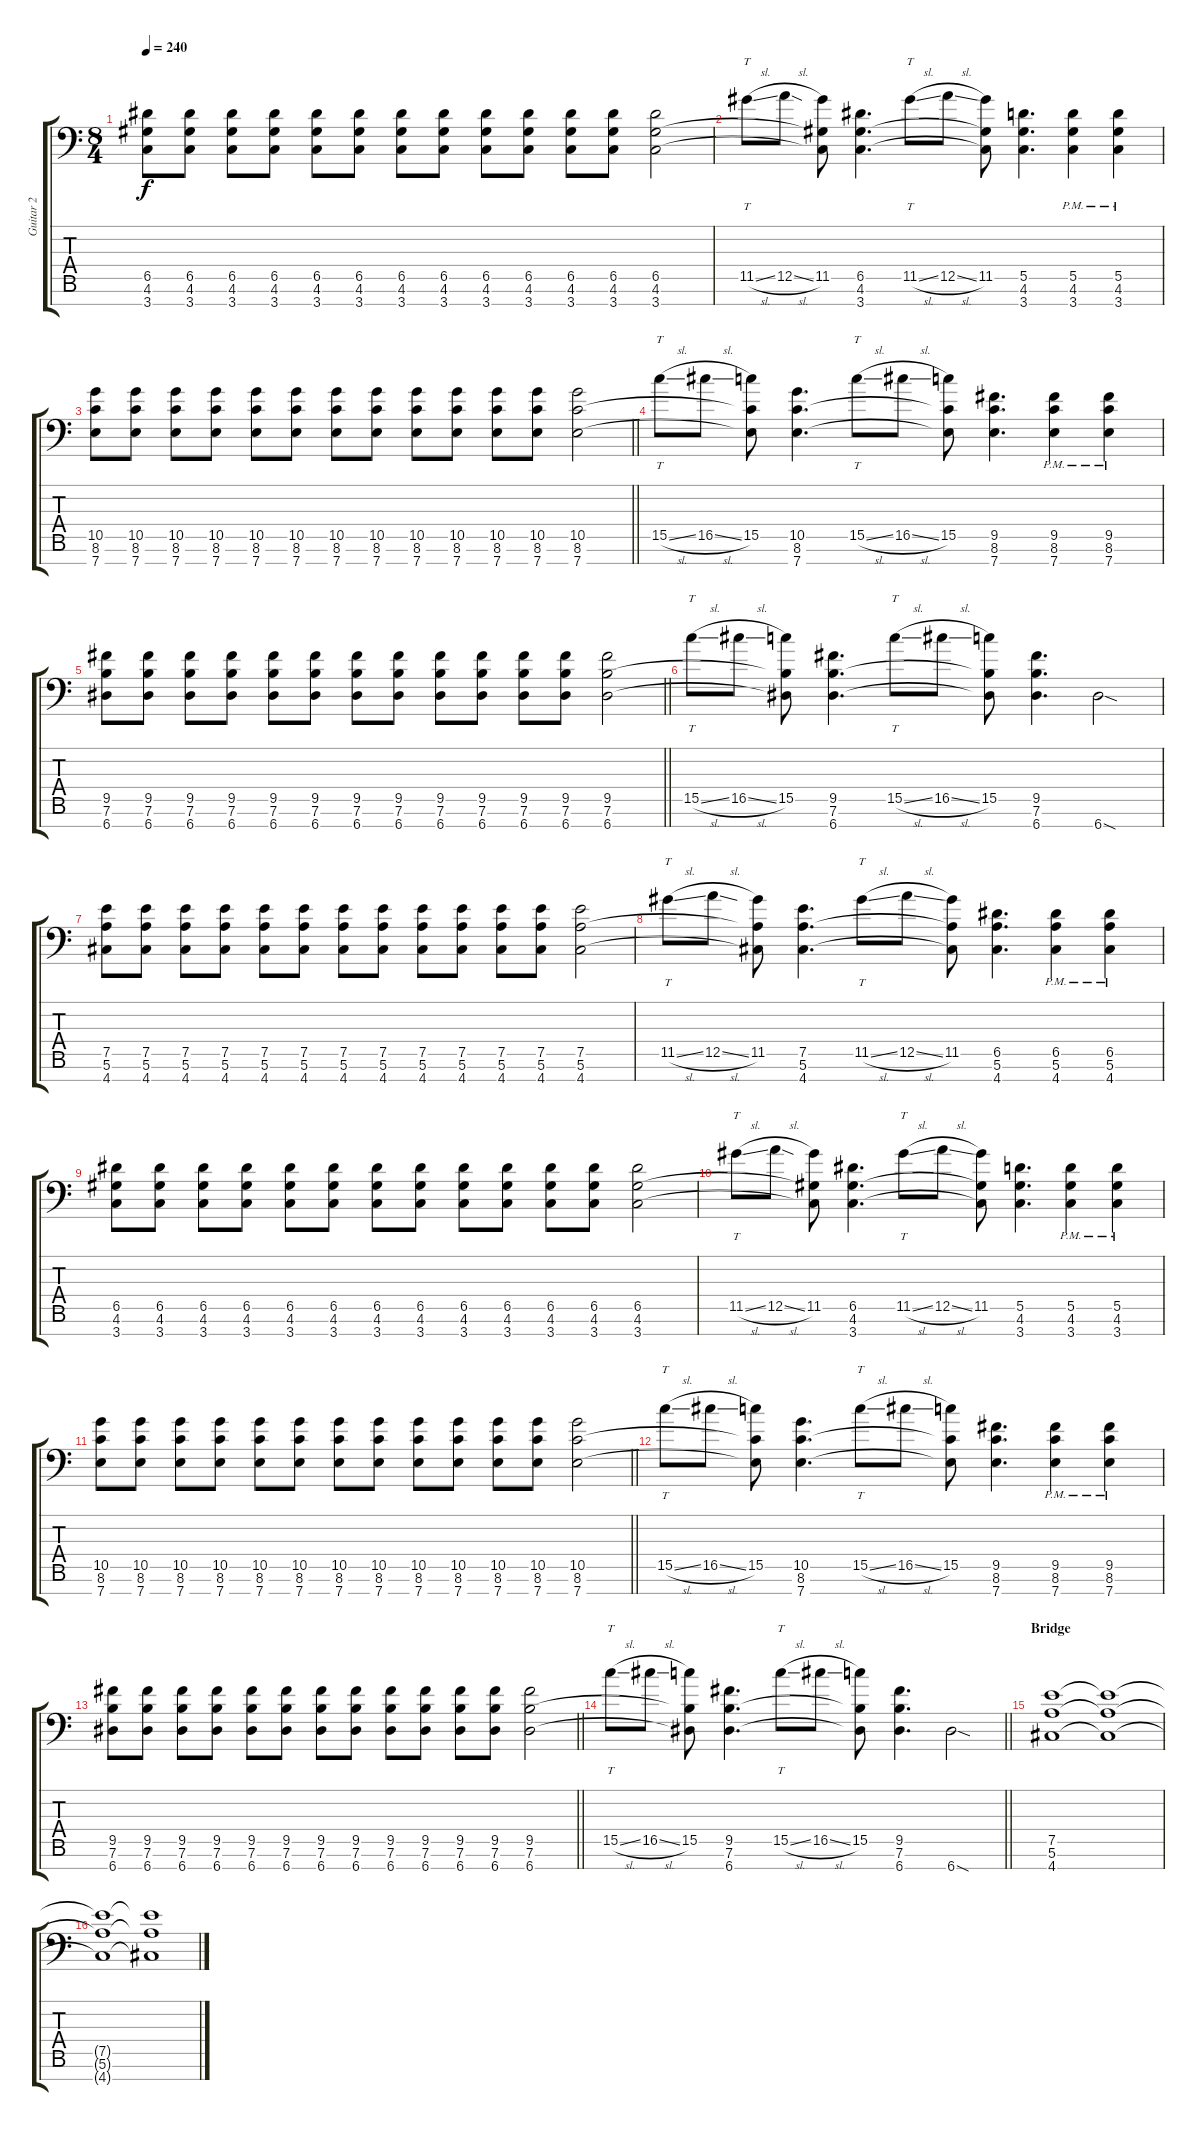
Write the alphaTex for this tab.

\track ("Guitar 2" "Guitar 2") {instrument distortionguitar}
\staff {score tabs}
\tuning (E4 B3 G3 D3 A2 E2 A1) {hide}
\ts (8 4)
\tempo 240
\clef f4
\ks c
(6.5 4.6 3.7).8{dy f} (6.5 4.6 3.7).8 (6.5 4.6 3.7).8 (6.5 4.6 3.7).8 (6.5 4.6 3.7).8 (6.5 4.6 3.7).8 (6.5 4.6 3.7).8 (6.5 4.6 3.7).8 (6.5 4.6 3.7).8 (6.5 4.6 3.7).8 (6.5 4.6 3.7).8 (6.5 4.6 3.7).8 (6.5 4.6 3.7).2 |
11.5{sl}.8{tt} 12.5{sl}.8 (11.5 4.6{t} 3.7{t}).8 (6.5 4.6 3.7).4{d} 11.5{sl}.8{tt} 12.5{sl}.8 (11.5 4.6{t} 3.7{t}).8 (5.5 4.6 3.7).4{d} (5.5{pm} 4.6{pm} 3.7{pm}).4 (5.5{pm} 4.6{pm} 3.7{pm}).4 |
\barLineRight lightlight
(10.5 8.6 7.7).8 (10.5 8.6 7.7).8 (10.5 8.6 7.7).8 (10.5 8.6 7.7).8 (10.5 8.6 7.7).8 (10.5 8.6 7.7).8 (10.5 8.6 7.7).8 (10.5 8.6 7.7).8 (10.5 8.6 7.7).8 (10.5 8.6 7.7).8 (10.5 8.6 7.7).8 (10.5 8.6 7.7).8 (10.5 8.6 7.7).2 |
15.5{sl}.8{tt} 16.5{sl}.8 (15.5 8.6{t} 7.7{t}).8 (10.5 8.6 7.7).4{d} 15.5{sl}.8{tt} 16.5{sl}.8 (15.5 8.6{t} 7.7{t}).8 (9.5 8.6 7.7).4{d} (9.5{pm} 8.6{pm} 7.7{pm}).4 (9.5{pm} 8.6{pm} 7.7{pm}).4 |
\barLineRight lightlight
(9.5 7.6 6.7).8 (9.5 7.6 6.7).8 (9.5 7.6 6.7).8 (9.5 7.6 6.7).8 (9.5 7.6 6.7).8 (9.5 7.6 6.7).8 (9.5 7.6 6.7).8 (9.5 7.6 6.7).8 (9.5 7.6 6.7).8 (9.5 7.6 6.7).8 (9.5 7.6 6.7).8 (9.5 7.6 6.7).8 (9.5 7.6 6.7).2 |
15.5{sl}.8{tt} 16.5{sl}.8 (15.5 7.6{t} 6.7{t}).8 (9.5 7.6 6.7).4{d} 15.5{sl}.8{tt} 16.5{sl}.8 (15.5 7.6{t} 6.7{t}).8 (9.5 7.6 6.7).4{d} 6.7{sod}.2 |
(7.5 5.6 4.7).8 (7.5 5.6 4.7).8 (7.5 5.6 4.7).8 (7.5 5.6 4.7).8 (7.5 5.6 4.7).8 (7.5 5.6 4.7).8 (7.5 5.6 4.7).8 (7.5 5.6 4.7).8 (7.5 5.6 4.7).8 (7.5 5.6 4.7).8 (7.5 5.6 4.7).8 (7.5 5.6 4.7).8 (7.5 5.6 4.7).2 |
11.5{sl}.8{tt} 12.5{sl}.8 (11.5 5.6{t} 4.7{t}).8 (7.5 5.6 4.7).4{d} 11.5{sl}.8{tt} 12.5{sl}.8 (11.5 5.6{t} 4.7{t}).8 (6.5 5.6 4.7).4{d} (6.5{pm} 5.6{pm} 4.7{pm}).4 (6.5{pm} 5.6{pm} 4.7{pm}).4 |
(6.5 4.6 3.7).8 (6.5 4.6 3.7).8 (6.5 4.6 3.7).8 (6.5 4.6 3.7).8 (6.5 4.6 3.7).8 (6.5 4.6 3.7).8 (6.5 4.6 3.7).8 (6.5 4.6 3.7).8 (6.5 4.6 3.7).8 (6.5 4.6 3.7).8 (6.5 4.6 3.7).8 (6.5 4.6 3.7).8 (6.5 4.6 3.7).2 |
11.5{sl}.8{tt} 12.5{sl}.8 (11.5 4.6{t} 3.7{t}).8 (6.5 4.6 3.7).4{d} 11.5{sl}.8{tt} 12.5{sl}.8 (11.5 4.6{t} 3.7{t}).8 (5.5 4.6 3.7).4{d} (5.5{pm} 4.6{pm} 3.7{pm}).4 (5.5{pm} 4.6{pm} 3.7{pm}).4 |
\barLineRight lightlight
(10.5 8.6 7.7).8 (10.5 8.6 7.7).8 (10.5 8.6 7.7).8 (10.5 8.6 7.7).8 (10.5 8.6 7.7).8 (10.5 8.6 7.7).8 (10.5 8.6 7.7).8 (10.5 8.6 7.7).8 (10.5 8.6 7.7).8 (10.5 8.6 7.7).8 (10.5 8.6 7.7).8 (10.5 8.6 7.7).8 (10.5 8.6 7.7).2 |
15.5{sl}.8{tt} 16.5{sl}.8 (15.5 8.6{t} 7.7{t}).8 (10.5 8.6 7.7).4{d} 15.5{sl}.8{tt} 16.5{sl}.8 (15.5 8.6{t} 7.7{t}).8 (9.5 8.6 7.7).4{d} (9.5{pm} 8.6{pm} 7.7{pm}).4 (9.5{pm} 8.6{pm} 7.7{pm}).4 |
\barLineRight lightlight
(9.5 7.6 6.7).8 (9.5 7.6 6.7).8 (9.5 7.6 6.7).8 (9.5 7.6 6.7).8 (9.5 7.6 6.7).8 (9.5 7.6 6.7).8 (9.5 7.6 6.7).8 (9.5 7.6 6.7).8 (9.5 7.6 6.7).8 (9.5 7.6 6.7).8 (9.5 7.6 6.7).8 (9.5 7.6 6.7).8 (9.5 7.6 6.7).2 |
\barLineRight lightlight
15.5{sl}.8{tt} 16.5{sl}.8 (15.5 7.6{t} 6.7{t}).8 (9.5 7.6 6.7).4{d} 15.5{sl}.8{tt} 16.5{sl}.8 (15.5 7.6{t} 6.7{t}).8 (9.5 7.6 6.7).4{d} 6.7{sod}.2 |
\section ("" "Bridge")
(7.5 5.6 4.7).1{volume 10} (7.5{t} 5.6{t} 4.7{t}).1 |
(7.5{t} 5.6{t} 4.7{t}).1 (7.5{t} 5.6{t} 4.7{t}).1
